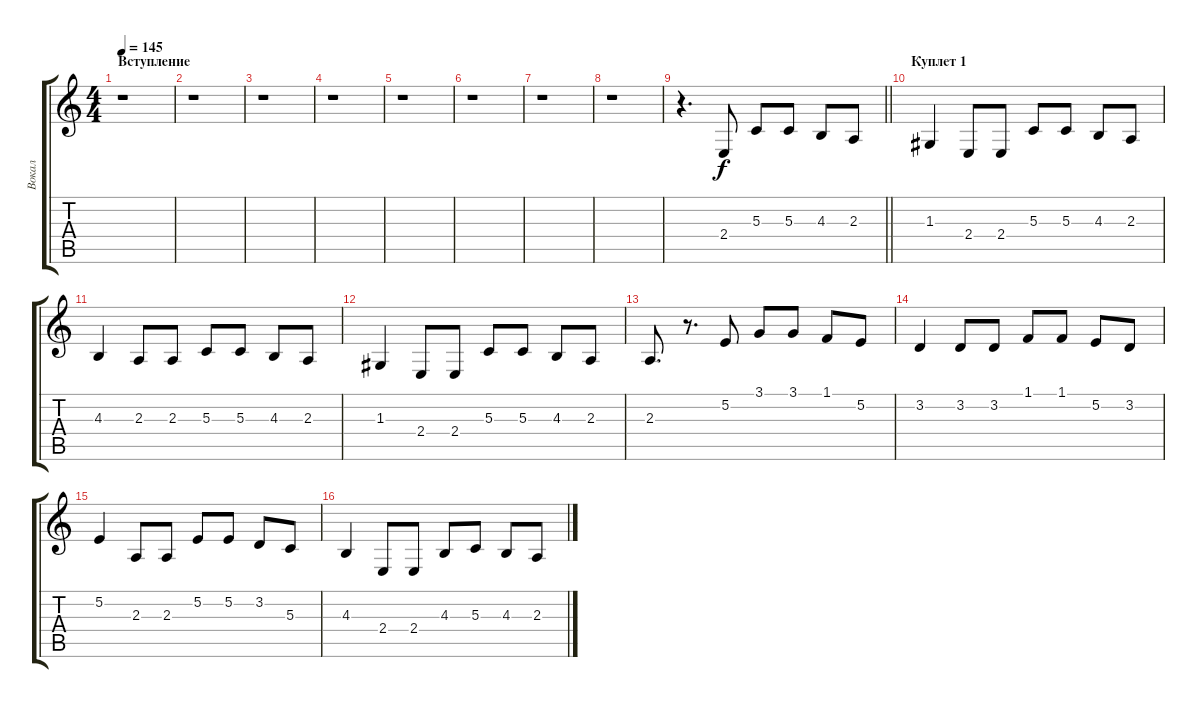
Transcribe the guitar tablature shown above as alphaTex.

\track ("Вокал" "Вокал") {instrument tenorsax}
\staff {score tabs}
\tuning (E4 B3 G3 D3 A2 E2) {hide}
\ts (4 4)
\section ("" "Вступление")
\tempo 145
\clef g2
\ks c
r.1{dy f instrument tenorsax} |
r.1 |
r.1 |
r.1 |
r.1 |
r.1 |
r.1 |
r.1 |
\barLineRight lightlight
r.4{d} 2.4.8 5.3.8 5.3.8 4.3.8 2.3.8 |
\section ("" "Куплет 1")
1.3.4 2.4.8 2.4.8 5.3.8 5.3.8 4.3.8 2.3.8 |
4.3.4 2.3.8 2.3.8 5.3.8 5.3.8 4.3.8 2.3.8 |
1.3.4 2.4.8 2.4.8 5.3.8 5.3.8 4.3.8 2.3.8 |
2.3.8{d} r.8{d} 5.2.8 3.1.8 3.1.8 1.1.8 5.2.8 |
3.2.4 3.2.8 3.2.8 1.1.8 1.1.8 5.2.8 3.2.8 |
5.2.4 2.3.8 2.3.8 5.2.8 5.2.8 3.2.8 5.3.8 |
4.3.4 2.4.8 2.4.8 4.3.8 5.3.8 4.3.8 2.3.8
